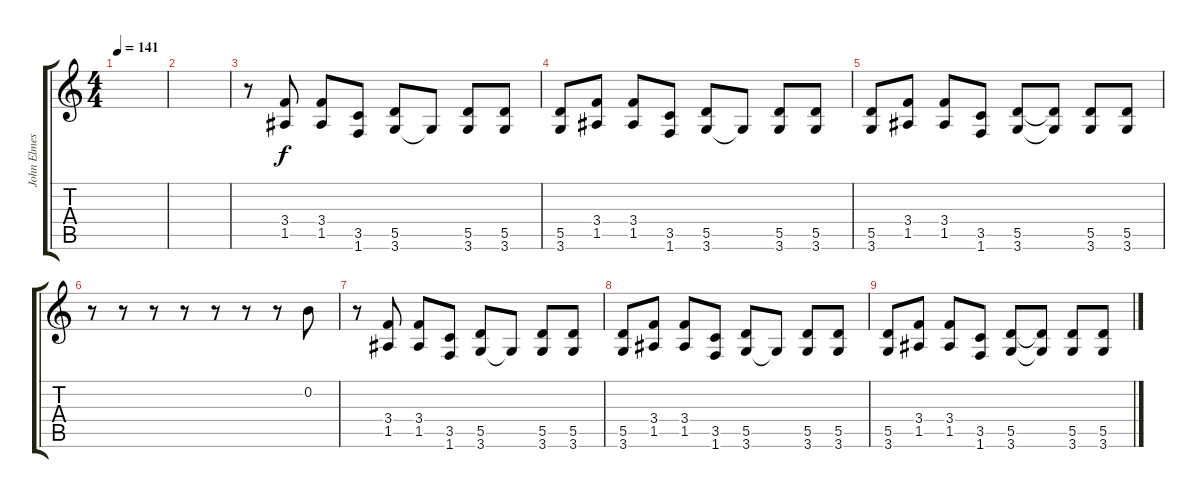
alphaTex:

\track ("John Elmesely (Lead Guitar)" "John Elmes") {instrument distortionguitar}
\staff {score tabs}
\tuning (E4 B3 G3 D3 A2 E2) {hide}
\ts (4 4)
\tempo 141
\clef g2
\ks c
|
|
r.8 (3.4 1.5).8 (3.4 1.5).8 (3.5 1.6).8 (5.5 3.6).8 3.6{t}.8 (5.5 3.6).8 (5.5 3.6).8 |
(5.5 3.6).8 (3.4 1.5).8 (3.4 1.5).8 (3.5 1.6).8 (5.5 3.6).8 3.6{t}.8 (5.5 3.6).8 (5.5 3.6).8 |
(5.5 3.6).8 (3.4 1.5).8 (3.4 1.5).8 (3.5 1.6).8 (5.5 3.6).8 (5.5{t} 3.6{t}).8 (5.5 3.6).8 (5.5 3.6).8 |
r.8 r.8 r.8 r.8 r.8 r.8 r.8 0.2.8 |
r.8 (3.4 1.5).8 (3.4 1.5).8 (3.5 1.6).8 (5.5 3.6).8 3.6{t}.8 (5.5 3.6).8 (5.5 3.6).8 |
(5.5 3.6).8 (3.4 1.5).8 (3.4 1.5).8 (3.5 1.6).8 (5.5 3.6).8 3.6{t}.8 (5.5 3.6).8 (5.5 3.6).8 |
(5.5 3.6).8 (3.4 1.5).8 (3.4 1.5).8 (3.5 1.6).8 (5.5 3.6).8 (5.5{t} 3.6{t}).8 (5.5 3.6).8 (5.5 3.6).8
